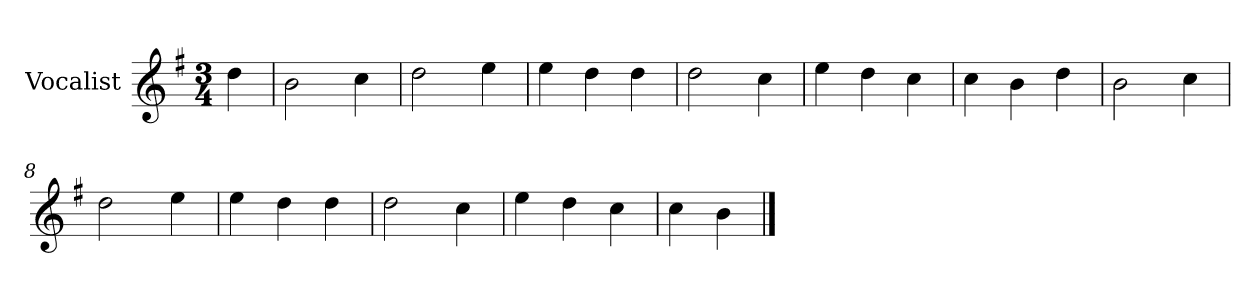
**kern
*part1
*staff1
*I"Vocalist
*k[f#]
*G:
*M3/4
=
4dd
=1
2b
4cc
=2
2dd
4ee
=3
4ee
4dd
4dd
=4
2dd
4cc
=5
4ee
4dd
4cc
=6
4cc
4b
4dd
=7
2b
4cc
=8
2dd
4ee
=9
4ee
4dd
4dd
=10
2dd
4cc
=11
4ee
4dd
4cc
=12
4cc
4b
==
*-
